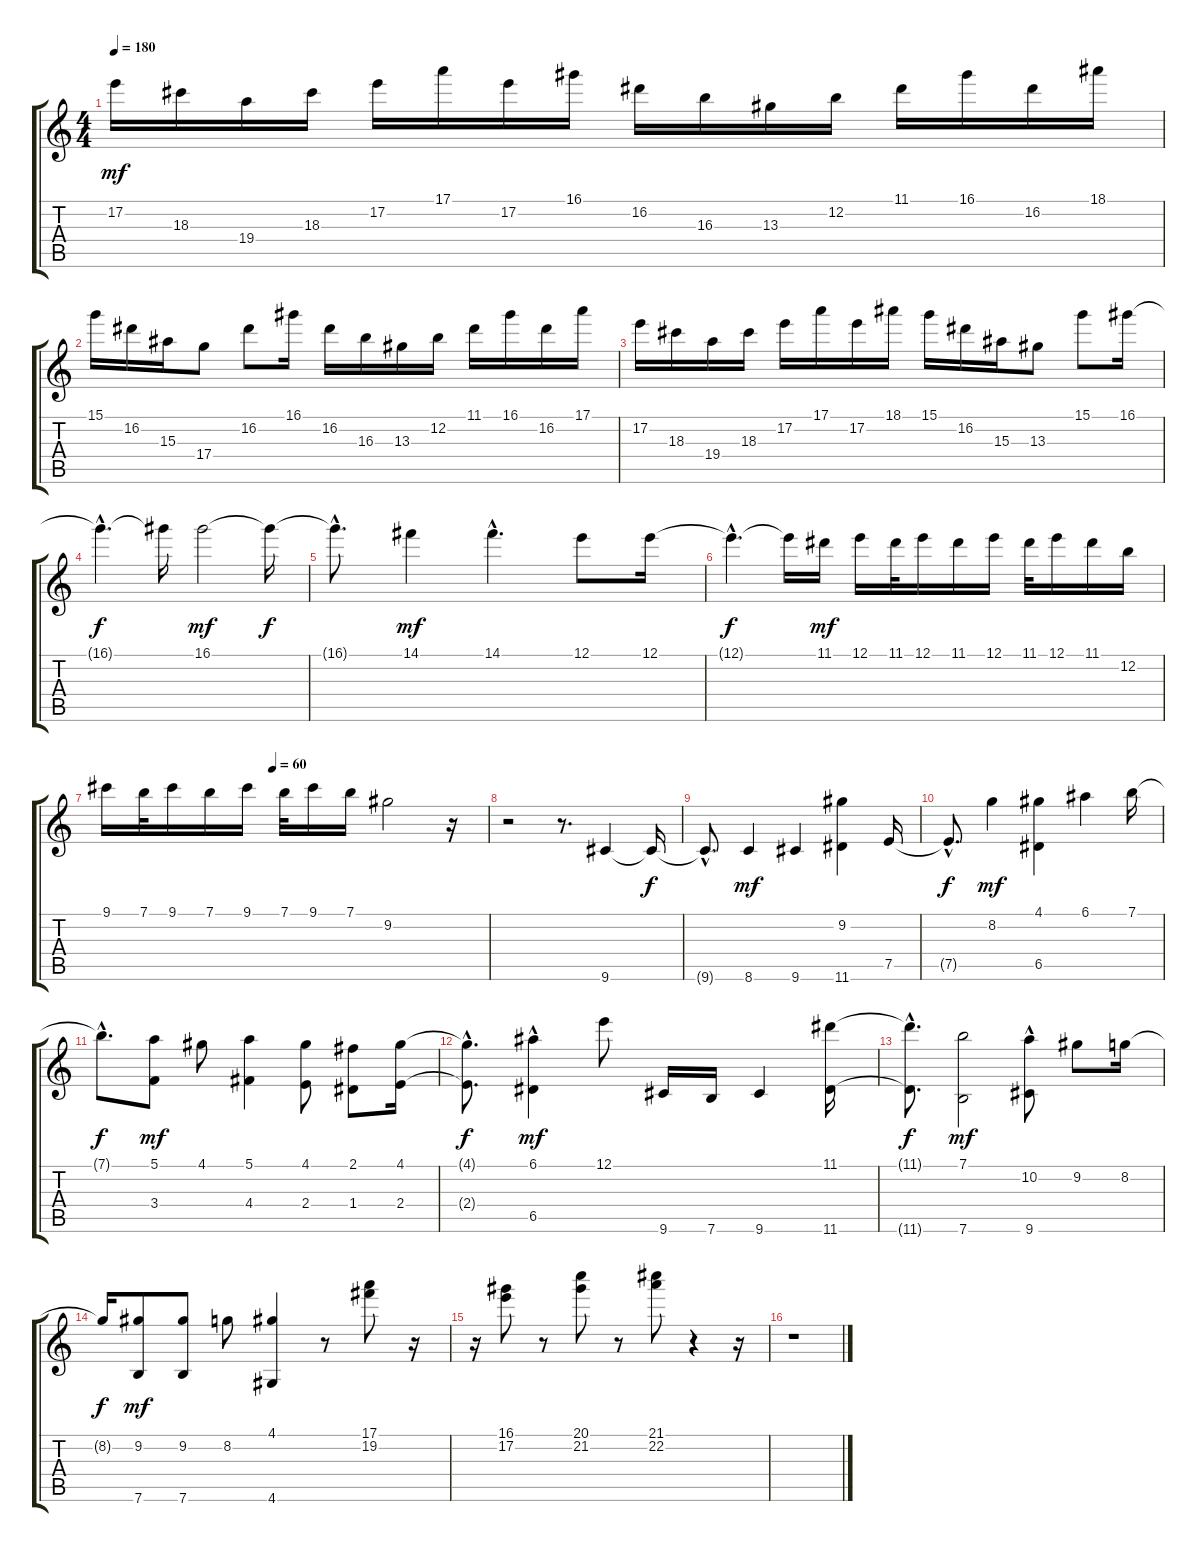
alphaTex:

\track "" {instrument overdrivenguitar}
\staff {score tabs}
\tuning (E4 B3 G3 D3 A2 E2) {hide}
\ts (4 4)
\tempo 180
\clef g2
\ks c
17.2.16{dy mf} 18.3.16 19.4.16 18.3.16 17.2.16 17.1.16 17.2.16 16.1.16 16.2.16 16.3.16 13.3.16 12.2.16 11.1.16 16.1.16 16.2.16 18.1.16 |
15.1.16 16.2.16 15.3.16 17.4.8 16.2.8 16.1.16 16.2.16 16.3.16 13.3.16 12.2.16 11.1.16 16.1.16 16.2.16 17.1.16 |
17.2.16 18.3.16 19.4.16 18.3.16 17.2.16 17.1.16 17.2.16 18.1.16 15.1.16 16.2.16 15.3.16 13.3.8 15.1.8 16.1.16 |
16.1{hac t}.4{d dy f} 16.1{t}.16 16.1.2{dy mf} 16.1{t}.16{dy f} |
16.1{hac t}.8{d} 14.1.4{dy mf} 14.1{hac}.4{d} 12.1.8 12.1.16 |
12.1{hac t}.4{d dy f} 12.1{t}.16 11.1.16{dy mf} 12.1.16 11.1.32 12.1.16 11.1.16 12.1.16 11.1.32 12.1.16 11.1.16 12.2.16 |
\tempo (60 0.4375)
9.1.16 7.1.32 9.1.16 7.1.16 9.1.16 7.1.32 9.1.16 7.1.16 9.2.2 r.16 |
r.2 r.8{d} 9.6.4 9.6{t}.16{dy f} |
9.6{hac t}.8{d} 8.6.4{dy mf} 9.6.4 (9.2 11.6).4 7.5.16 |
7.5{hac t}.8{d dy f} 8.2.4{dy mf} (4.1 6.5).4 6.1.4 7.1.16 |
7.1{hac t}.8{d dy f} (5.1 3.4).8{dy mf} 4.1.8 (5.1 4.4).4 (4.1 2.4).8 (2.1 1.4).8 (4.1 2.4).16 |
(4.1{hac t} 2.4{hac t}).8{d dy f} (6.1 6.5{hac}).4{dy mf} 12.1.8 9.6.16 7.6.16 9.6.4 (11.1 11.6).16 |
(11.1{hac t} 11.6{hac t}).8{d dy f} (7.1 7.6).2{dy mf} (10.2 9.6{hac}).8 9.2.8 8.2.16 |
8.2{t}.16{dy f} (9.2 7.6).8{dy mf} (9.2 7.6).8 8.2.8 (4.1 4.6).4 r.8 (17.1 19.2).8 r.16 |
r.16 (16.1 17.2).8 r.8 (20.1 21.2).8 r.8 (21.1 22.2).8 r.4 r.16 |
r.1
